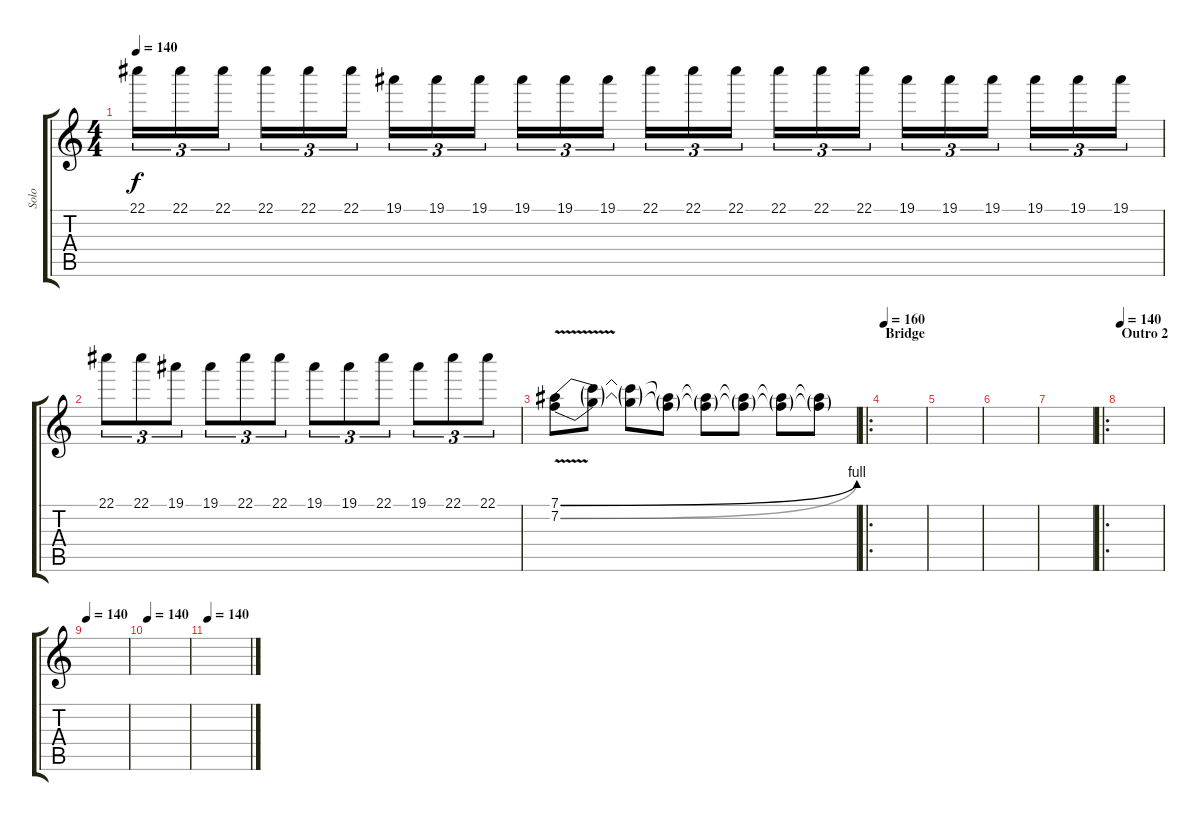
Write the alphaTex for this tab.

\track ("Solo" "Solo") {instrument distortionguitar}
\staff {score tabs}
\tuning (Eb4 Bb3 Gb3 Db3 Ab2 Eb2) {hide}
\ts (4 4)
\tempo 140
\clef g2
\ks c
22.1.16{tu (3 2) dy f} 22.1.16{tu (3 2)} 22.1.16{tu (3 2)} 22.1.16{tu (3 2)} 22.1.16{tu (3 2)} 22.1.16{tu (3 2)} 19.1.16{tu (3 2)} 19.1.16{tu (3 2)} 19.1.16{tu (3 2)} 19.1.16{tu (3 2)} 19.1.16{tu (3 2)} 19.1.16{tu (3 2)} 22.1.16{tu (3 2)} 22.1.16{tu (3 2)} 22.1.16{tu (3 2)} 22.1.16{tu (3 2)} 22.1.16{tu (3 2)} 22.1.16{tu (3 2)} 19.1.16{tu (3 2)} 19.1.16{tu (3 2)} 19.1.16{tu (3 2)} 19.1.16{tu (3 2)} 19.1.16{tu (3 2)} 19.1.16{tu (3 2)} |
22.1.8{tu (3 2)} 22.1.8{tu (3 2)} 19.1.8{tu (3 2)} 19.1.8{tu (3 2)} 22.1.8{tu (3 2)} 22.1.8{tu (3 2)} 19.1.8{tu (3 2)} 19.1.8{tu (3 2)} 22.1.8{tu (3 2)} 19.1.8{tu (3 2)} 22.1.8{tu (3 2)} 22.1.8{tu (3 2)} |
(7.1{be (bend 0 0 60 4) v} 7.2{be (bend 0 0 60 4)}).8 (7.1{t} 7.2{t}).8 (7.1{t} 7.2{t}).8 (7.1{t} 7.2{t}).8 (7.1{t} 7.2{t}).8 (7.1{t} 7.2{t}).8 (7.1{t} 7.2{t}).8 (7.1{t} 7.2{t}).8 |
\ro
\section ("" "Bridge")
\tempo 160
|
|
|
|
\ro
\section ("" "Outro 2")
\tempo 140
|
\tempo 140
|
\tempo 140
|
\tempo 140
